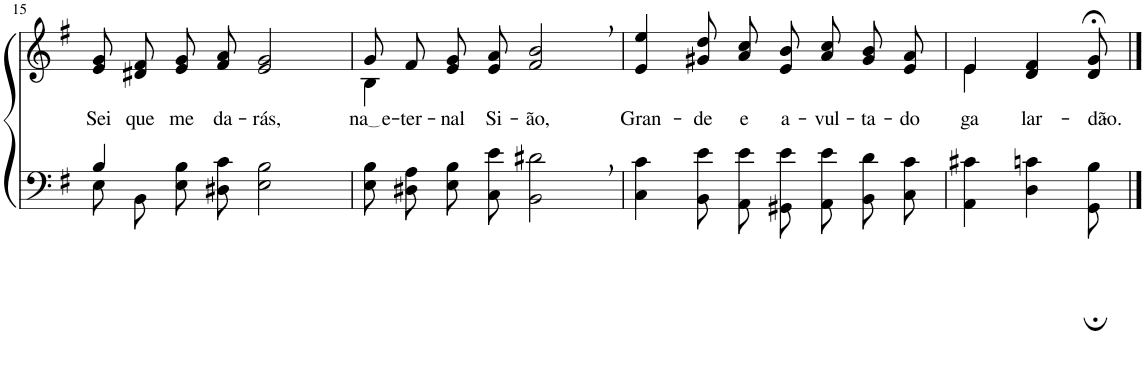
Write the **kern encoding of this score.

**kern	**kern	**text
*part2	*part1	*part1
*staff2	*staff1	*staff1
*I"Parte III e IV	*I"Parte I e II	*
!!LO:PB:g=z
*clefF4	*clefG2	*
*k[f#]	*k[f#]	*
*M4/4	*M4/4	*
=15	=15	=15
*^	*	*
!	!	!	!LO:LY:b
4B/	8E\L	8e/ 8g/L	Sei
!	!	!	!LO:LY:b
.	8BB\J	8d#X/ 8f#/J	que
!	!	!	!LO:LY:b
2.ryy	8E\ 8B\L	8e/ 8g/L	me
!	!	!	!LO:LY:b
.	8D#X\ 8c\J	8f#/ 8a/J	da-
!	!	!	!LO:LY:b
.	2E\ 2B\	2e/ 2g/	-rás,
=16	=16	=16	=16
*	*	*^	*
!	!	!	!	!LO:LY:b
*v	*v	*	*	*
8E\ 8B\L	8g/L	4B\	na e
!	!	!	!LO:LY:b
8D#X\ 8A\J	8f#/J	.	-ter-
!	!	!	!LO:LY:b
8E\ 8B\L	8e/ 8g/L	2.ryy	-nal
!	!	!	!LO:LY:b
8C\ 8e\J	8e/ 8a/J	.	Si-
!	!	!	!LO:LY:b
2BB\, 2d#X\,	2f#/, 2b/,	.	-ão,
*	*v	*v	*
=17	=17	=17
!	!	!LO:LY:b
4C\ 4c\	4e/ 4ee/	Gran-
!	!	!LO:LY:b
8BB\ 8e\L	8g#X/ 8dd/L	-de
!	!	!LO:LY:b
8AA\ 8e\J	8a/ 8cc/J	e
!	!	!LO:LY:b
8GG#X\ 8e\L	8e/ 8b/L	a-
!	!	!LO:LY:b
8AA\ 8e\J	8a/ 8cc/J	-vul-
!	!	!LO:LY:b
8BB\ 8d\L	8g#/ 8b/L	-ta-
!	!	!LO:LY:b
8C\ 8c\J	8e/ 8a/J	-do
=18	=18	=18
*	*^	*
!	!	!	!LO:LY:b
4AA\ 4c#X\	4e/	4e\	-ga-
!	!	!	!LO:LY:b
4D\ 4cn\	4d/ 4f#/	4.ryy	-lar-
!	!	!	!LO:LY:b
8GG\; 8B\;	8d/;< 8g/;<	.	-dão.-
*	*v	*v	*
==	==	==
*-	*-	*-
